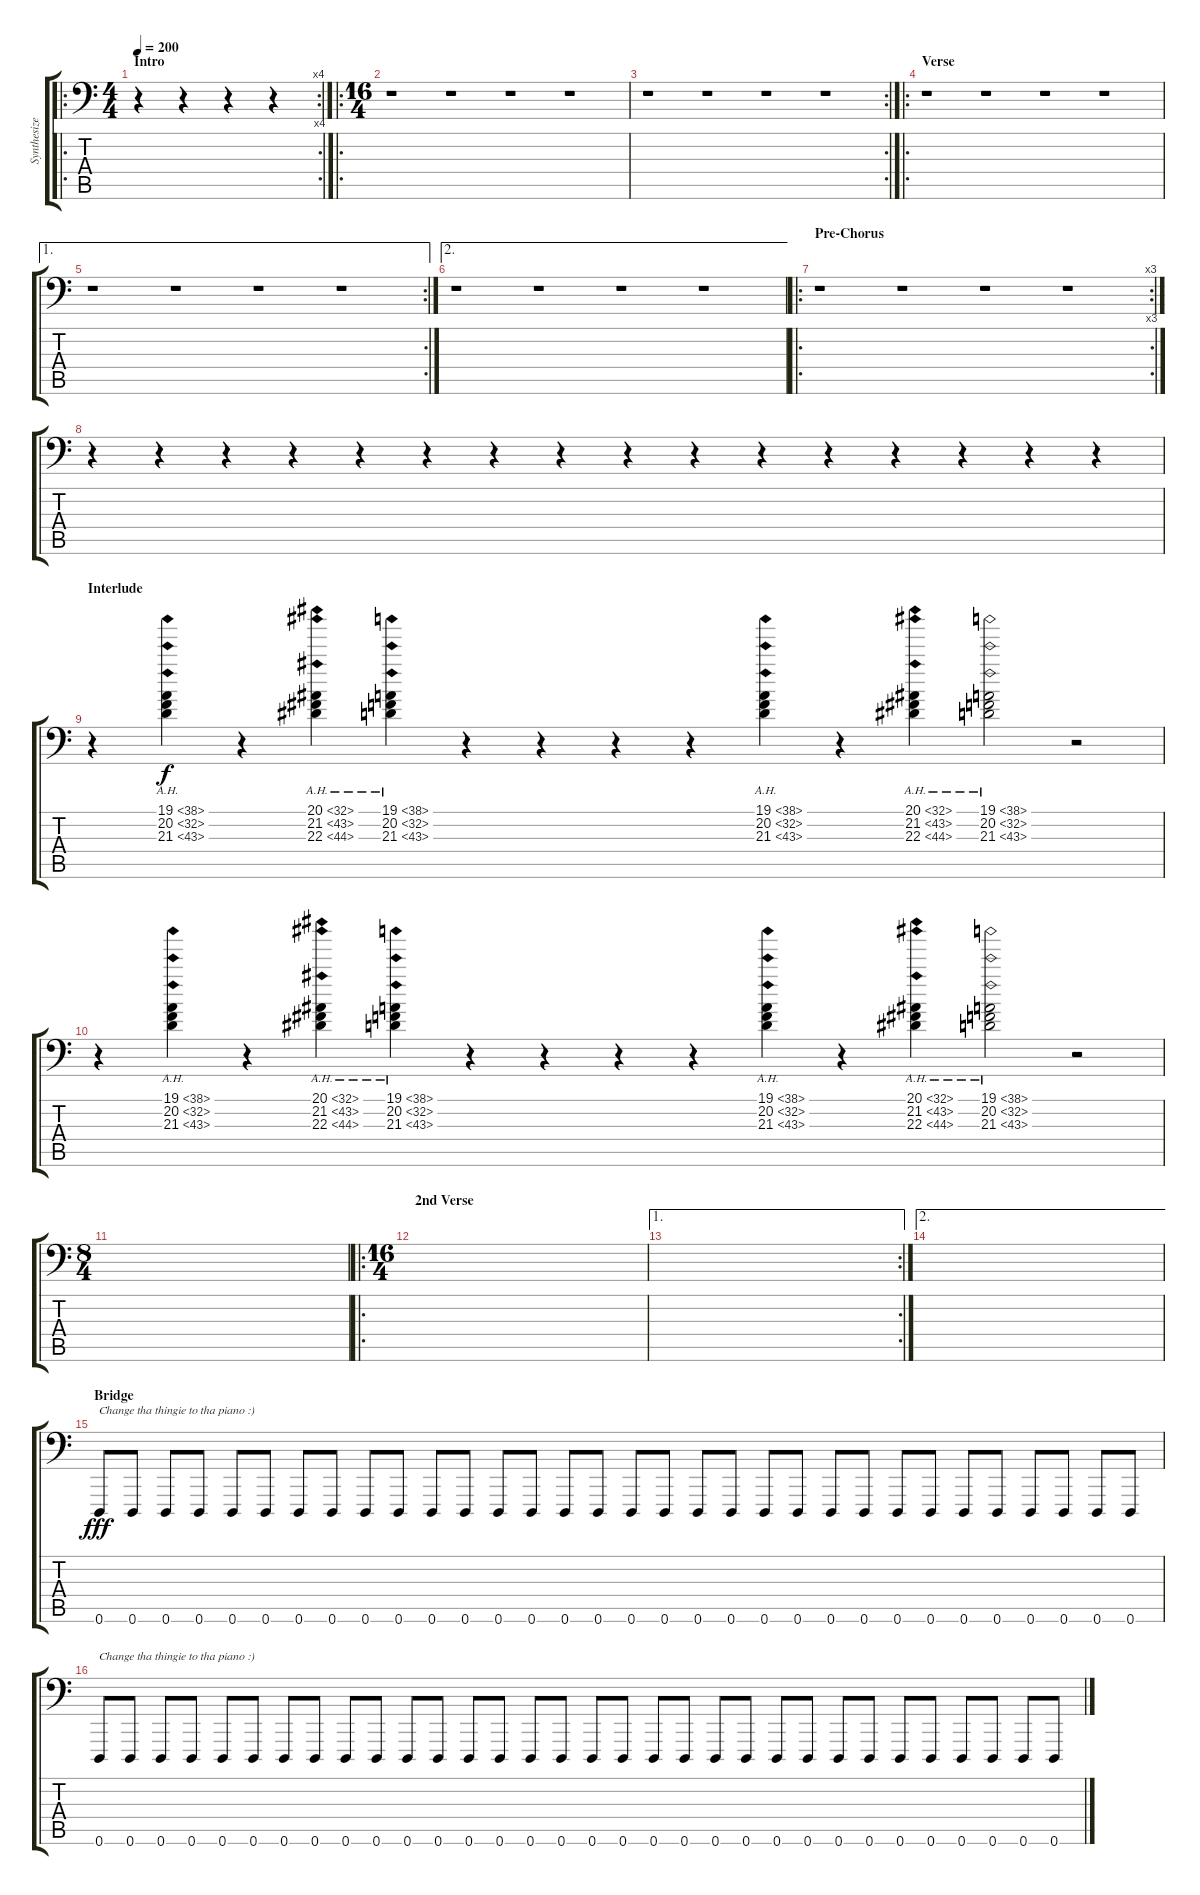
\track ("Synthesizer" "Synthesize") {instrument tremolostrings}
\staff {score tabs}
\tuning (D3 A2 F2 C2 G1 D1) {hide}
\ro
\rc 4
\ts (4 4)
\section ("" "Intro")
\tempo 200
\clef f4
\ks c
r.4{dy f instrument tremolostrings} r.4 r.4 r.4 |
\ro
\ts (16 4)
r.1 r.1 r.1 r.1 |
\rc 2
r.1 r.1 r.1 r.1 |
\ro
\section ("" "Verse")
r.1 r.1 r.1 r.1 |
\ae 1
\rc 2
r.1 r.1 r.1 r.1 |
\ae 2
r.1 r.1 r.1 r.1 |
\ro
\rc 3
\section ("" "Pre-Chorus")
r.1 r.1 r.1 r.1 |
r.4 r.4 r.4 r.4 r.4 r.4 r.4 r.4 r.4 r.4 r.4 r.4 r.4 r.4 r.4 r.4 |
\section ("" "Interlude")
r.4{instrument tremolostrings} (19.1{ah 19} 20.2{ah 12} 21.3{ah 22}).4 r.4 (20.1{ah 12} 21.2{ah 22} 22.3{ah 22}).4 (19.1{ah 19} 20.2{ah 12} 21.3{ah 22}).4 r.4 r.4 r.4 r.4 (19.1{ah 19} 20.2{ah 12} 21.3{ah 22}).4 r.4 (20.1{ah 12} 21.2{ah 22} 22.3{ah 22}).4 (19.1{ah 19} 20.2{ah 12} 21.3{ah 22}).2 r.2 |
r.4{instrument tremolostrings} (19.1{ah 19} 20.2{ah 12} 21.3{ah 22}).4 r.4 (20.1{ah 12} 21.2{ah 22} 22.3{ah 22}).4 (19.1{ah 19} 20.2{ah 12} 21.3{ah 22}).4 r.4 r.4 r.4 r.4 (19.1{ah 19} 20.2{ah 12} 21.3{ah 22}).4 r.4 (20.1{ah 12} 21.2{ah 22} 22.3{ah 22}).4 (19.1{ah 19} 20.2{ah 12} 21.3{ah 22}).2 r.2 |
\ts (8 4)
|
\ro
\ts (16 4)
\section ("" "2nd Verse")
|
\ae 1
\rc 2
|
\ae 2
|
\section ("" "Bridge")
0.6.8{txt "Change tha thingie to tha piano :)" dy fff volume 15 instrument electricgrandpiano} 0.6.8 0.6.8 0.6.8 0.6.8 0.6.8 0.6.8 0.6.8 0.6.8 0.6.8 0.6.8 0.6.8 0.6.8 0.6.8 0.6.8 0.6.8 0.6.8 0.6.8 0.6.8 0.6.8 0.6.8 0.6.8 0.6.8 0.6.8 0.6.8 0.6.8 0.6.8 0.6.8 0.6.8 0.6.8 0.6.8 0.6.8 |
0.6.8{txt "Change tha thingie to tha piano :)" volume 15 instrument electricgrandpiano} 0.6.8 0.6.8 0.6.8 0.6.8 0.6.8 0.6.8 0.6.8 0.6.8 0.6.8 0.6.8 0.6.8 0.6.8 0.6.8 0.6.8 0.6.8 0.6.8 0.6.8 0.6.8 0.6.8 0.6.8 0.6.8 0.6.8 0.6.8 0.6.8 0.6.8 0.6.8 0.6.8 0.6.8 0.6.8 0.6.8 0.6.8
